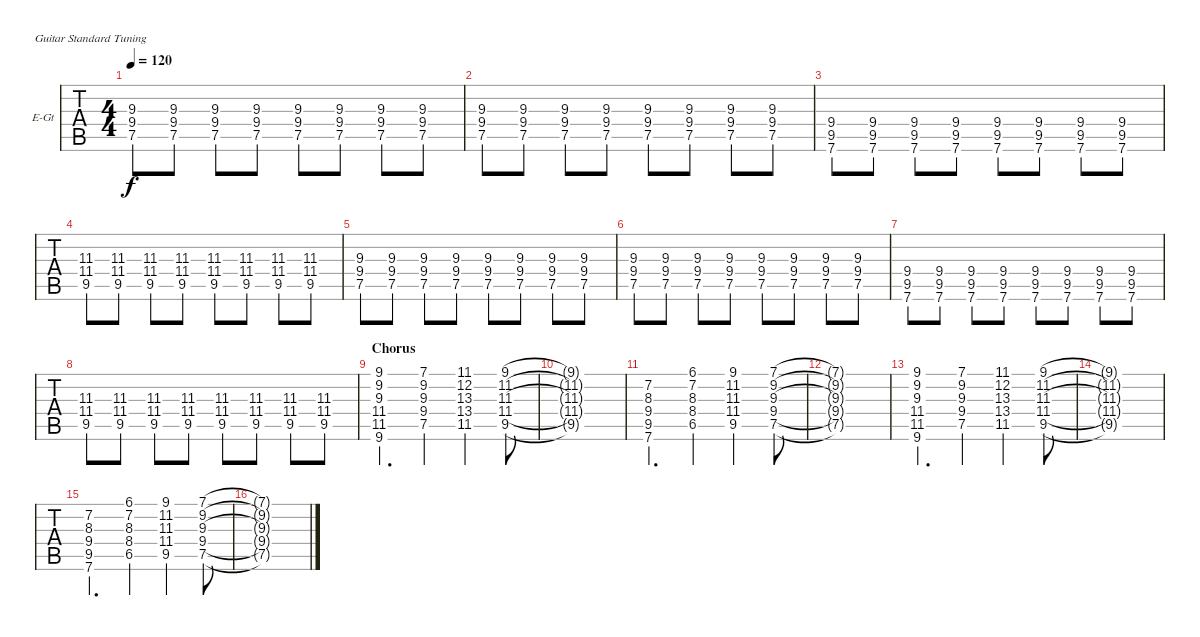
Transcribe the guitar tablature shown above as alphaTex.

\bracketExtendMode groupsimilarinstruments
\firstSystemTrackNameOrientation horizontal
\otherSystemsTrackNameOrientation horizontal
\track ("Albert" "E-Gt") {instrument overdrivenguitar}
\staff {tabs}
\tuning (E4 B3 G3 D3 A2 E2)
\ts (4 4)
\tempo 120
\clef g2
\ks c
(9.3 9.4 7.5).8{dy f} (9.3 9.4 7.5).8 (9.3 9.4 7.5).8 (9.3 9.4 7.5).8 (9.3 9.4 7.5).8 (9.3 9.4 7.5).8 (9.3 9.4 7.5).8 (9.3 9.4 7.5).8 |
(9.3 9.4 7.5).8 (9.3 9.4 7.5).8 (9.3 9.4 7.5).8 (9.3 9.4 7.5).8 (9.3 9.4 7.5).8 (9.3 9.4 7.5).8 (9.3 9.4 7.5).8 (9.3 9.4 7.5).8 |
(9.4 9.5 7.6).8 (9.4 9.5 7.6).8 (9.4 9.5 7.6).8 (9.4 9.5 7.6).8 (9.4 9.5 7.6).8 (9.4 9.5 7.6).8 (9.4 9.5 7.6).8 (9.4 9.5 7.6).8 |
(11.3 11.4 9.5).8 (11.3 11.4 9.5).8 (11.3 11.4 9.5).8 (11.3 11.4 9.5).8 (11.3 11.4 9.5).8 (11.3 11.4 9.5).8 (11.3 11.4 9.5).8 (11.3 11.4 9.5).8 |
(9.3 9.4 7.5).8 (9.3 9.4 7.5).8 (9.3 9.4 7.5).8 (9.3 9.4 7.5).8 (9.3 9.4 7.5).8 (9.3 9.4 7.5).8 (9.3 9.4 7.5).8 (9.3 9.4 7.5).8 |
(9.3 9.4 7.5).8 (9.3 9.4 7.5).8 (9.3 9.4 7.5).8 (9.3 9.4 7.5).8 (9.3 9.4 7.5).8 (9.3 9.4 7.5).8 (9.3 9.4 7.5).8 (9.3 9.4 7.5).8 |
(9.4 9.5 7.6).8 (9.4 9.5 7.6).8 (9.4 9.5 7.6).8 (9.4 9.5 7.6).8 (9.4 9.5 7.6).8 (9.4 9.5 7.6).8 (9.4 9.5 7.6).8 (9.4 9.5 7.6).8 |
(11.3 11.4 9.5).8 (11.3 11.4 9.5).8 (11.3 11.4 9.5).8 (11.3 11.4 9.5).8 (11.3 11.4 9.5).8 (11.3 11.4 9.5).8 (11.3 11.4 9.5).8 (11.3 11.4 9.5).8 |
\section ("" "Chorus")
(9.1 9.2 9.3 11.4 11.5 9.6).4{d} (7.1 9.2 9.3 9.4 7.5).4 (11.1 12.2 13.3 13.4 11.5).4 (9.1 11.2 11.3 11.4 9.5).8 |
(9.1{t} 11.2{t} 11.3{t} 11.4{t} 9.5{t}).1 |
(7.2 8.3 9.4 9.5 7.6).4{d} (6.1 7.2 8.3 8.4 6.5).4 (9.1 11.2 11.3 11.4 9.5).4 (7.1 9.2 9.3 9.4 7.5).8 |
(7.1{t} 9.2{t} 9.3{t} 9.4{t} 7.5{t}).1 |
(9.1 9.2 9.3 11.4 11.5 9.6).4{d} (7.1 9.2 9.3 9.4 7.5).4 (11.1 12.2 13.3 13.4 11.5).4 (9.1 11.2 11.3 11.4 9.5).8 |
(9.1{t} 11.2{t} 11.3{t} 11.4{t} 9.5{t}).1 |
(7.2 8.3 9.4 9.5 7.6).4{d} (6.1 7.2 8.3 8.4 6.5).4 (9.1 11.2 11.3 11.4 9.5).4 (7.1 9.2 9.3 9.4 7.5).8 |
(7.1{t} 9.2{t} 9.3{t} 9.4{t} 7.5{t}).1
